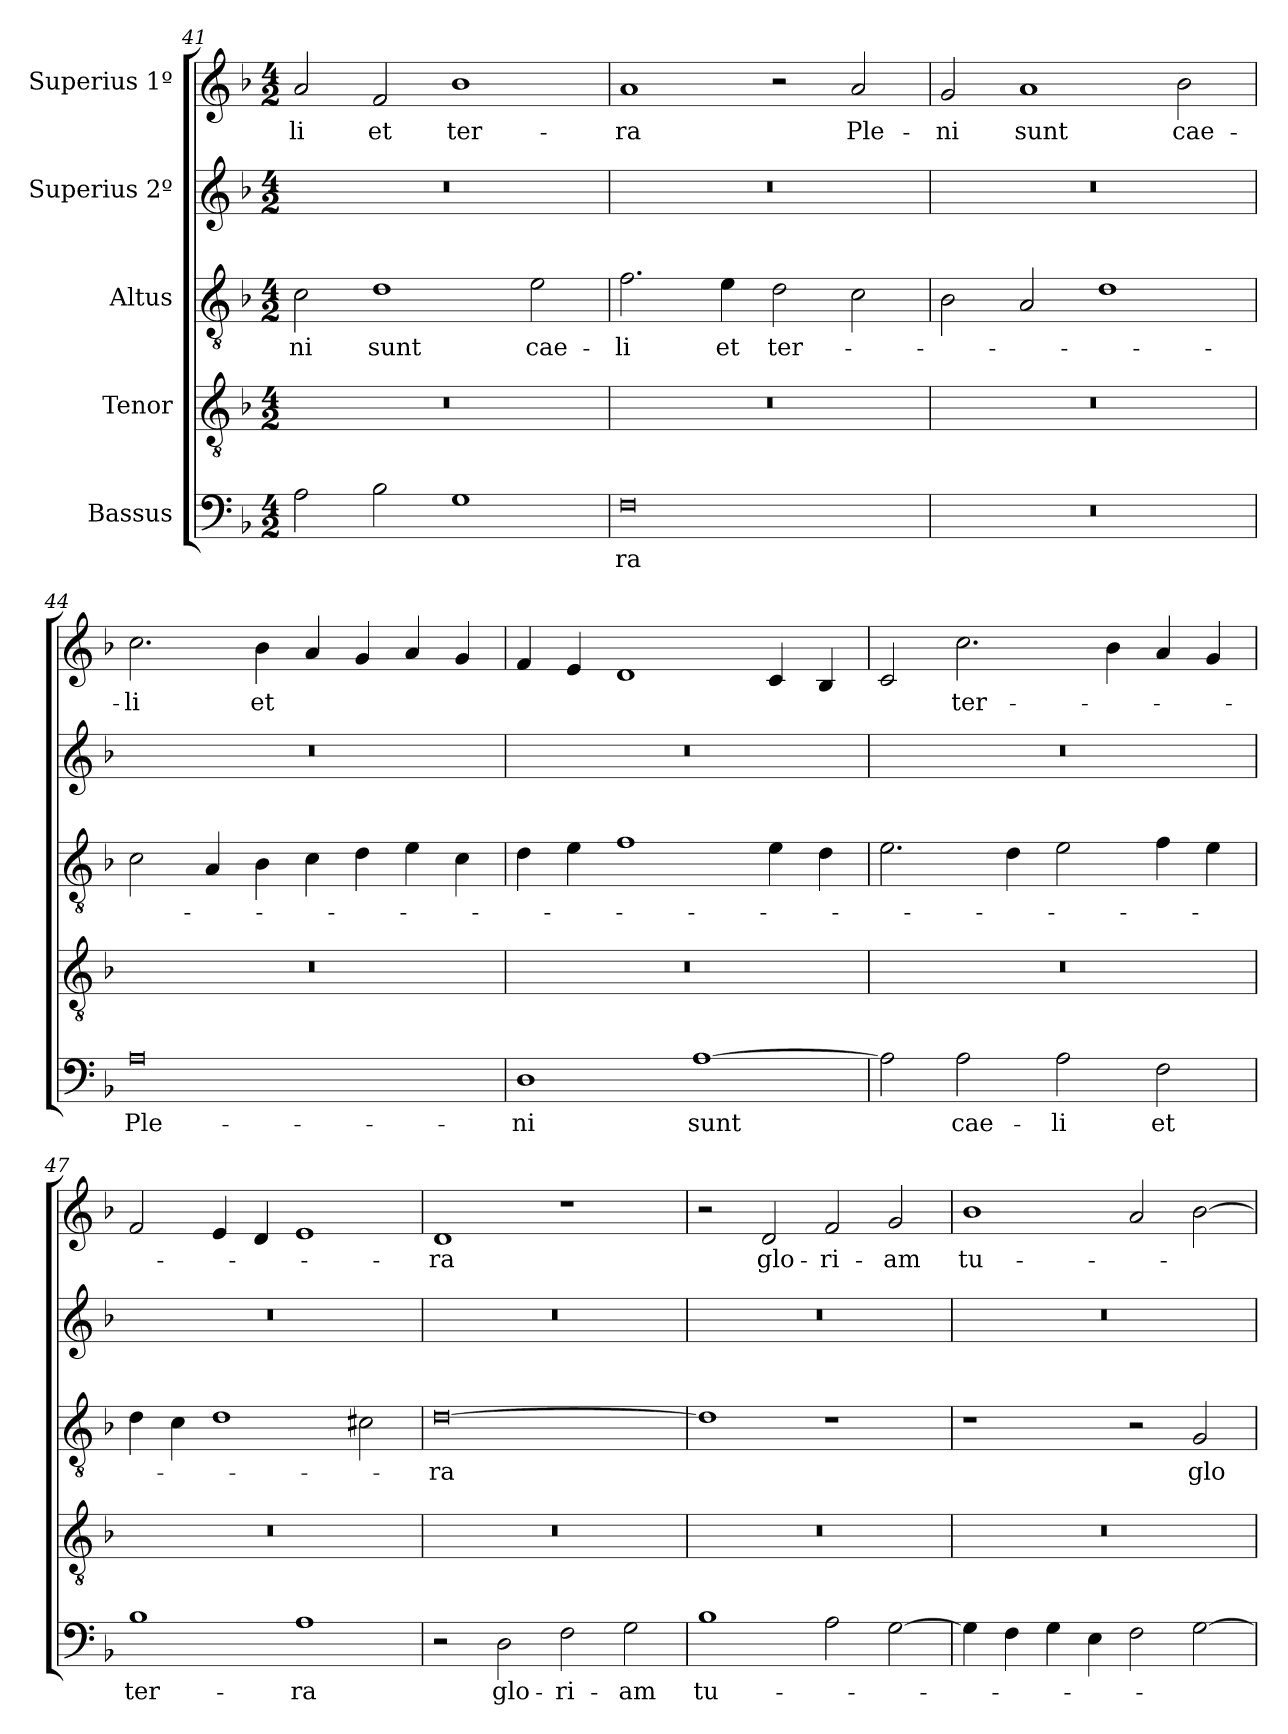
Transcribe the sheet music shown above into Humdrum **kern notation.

**kern	**text	**kern	**kern	**text	**kern	**kern	**text
*part5	*part5	*part4	*part3	*part3	*part2	*part1	*part1
*staff5	*staff5	*staff4	*staff3	*staff3	*staff2	*staff1	*staff1
*I"Bassus	*	*I"Tenor	*I"Altus	*	*I"Superius 2º	*I"Superius 1º	*
*clefF4	*	*clefGv2	*clefGv2	*	*clefG2	*clefG2	*
*k[b-]	*	*k[b-]	*k[b-]	*	*k[b-]	*k[b-]	*
*M4/2	*	*M4/2	*M4/2	*	*M4/2	*M4/2	*
=41	=41	=41	=41	=41	=41	=41	=41
2A\	.	0r	2c\	-ni	0r	2a/	-li
2B-\	.	.	1d\	sunt	.	2f/	et
1G\	.	.	.	.	.	1b-\	ter-
.	.	.	2e\	cae-	.	.	.
=42	=42	=42	=42	=42	=42	=42	=42
0F\	-ra	0r	2.f\	-li	0r	1a/	-ra
.	.	.	4e\	et	.	.	.
.	.	.	2d\	ter-	.	2r	.
.	.	.	2c\	.	.	2a/	Ple-
=43	=43	=43	=43	=43	=43	=43	=43
0r	.	0r	2B-\	.	0r	2g/	-ni
.	.	.	2A/	.	.	1a/	sunt
.	.	.	1d\	.	.	.	.
.	.	.	.	.	.	2b-\	cae-
=44	=44	=44	=44	=44	=44	=44	=44
0A\	Ple-	0r	2c\	.	0r	2.cc\	-li
.	.	.	4A/	.	.	.	.
.	.	.	4B-\	.	.	4b-\	et
.	.	.	4c\	.	.	4a/	.
.	.	.	4d\	.	.	4g/	.
.	.	.	4e\	.	.	4a/	.
.	.	.	4c\	.	.	4g/	.
=45	=45	=45	=45	=45	=45	=45	=45
1D\	-ni	0r	4d\	.	0r	4f/	.
.	.	.	4e\	.	.	4e/	.
.	.	.	1f\	.	.	1d/	.
[1A\	sunt	.	.	.	.	.	.
.	.	.	4e\	.	.	4c/	.
.	.	.	4d\	.	.	4B-/	.
=46	=46	=46	=46	=46	=46	=46	=46
2A\]	.	0r	2.e\	.	0r	2c/	.
2A\	cae-	.	.	.	.	2.cc\	ter-
.	.	.	4d\	.	.	.	.
2A\	-li	.	2e\	.	.	.	.
.	.	.	.	.	.	4b-\	.
2F\	et	.	4f\	.	.	4a/	.
.	.	.	4e\	.	.	4g/	.
=47	=47	=47	=47	=47	=47	=47	=47
1B-\	ter-	0r	4d\	.	0r	2f/	.
.	.	.	4c\	.	.	.	.
.	.	.	1d\	.	.	4e/	.
.	.	.	.	.	.	4d/	.
1A\	-ra	.	.	.	.	1e/	.
.	.	.	2c#X\	.	.	.	.
=48	=48	=48	=48	=48	=48	=48	=48
2r	.	0r	[0d\	-ra	0r	1d/	-ra
2D\	glo-	.	.	.	.	.	.
2F\	-ri-	.	.	.	.	1r	.
2G\	-am	.	.	.	.	.	.
=49	=49	=49	=49	=49	=49	=49	=49
1B-\	tu-	0r	1d\]	.	0r	2r	.
.	.	.	.	.	.	2d/	glo-
2A\	.	.	1r	.	.	2f/	-ri-
[2G\	.	.	.	.	.	2g/	-am
=50	=50	=50	=50	=50	=50	=50	=50
4G\]	.	0r	1r	.	0r	1b-\	tu-
4F\	.	.	.	.	.	.	.
4G\	.	.	.	.	.	.	.
4E\	.	.	.	.	.	.	.
2F\	.	.	2r	.	.	2a/	.
[2G\	.	.	2G/	glo-	.	[2b-\	.
=	=	=	=	=	=	=	=
*-	*-	*-	*-	*-	*-	*-	*-
